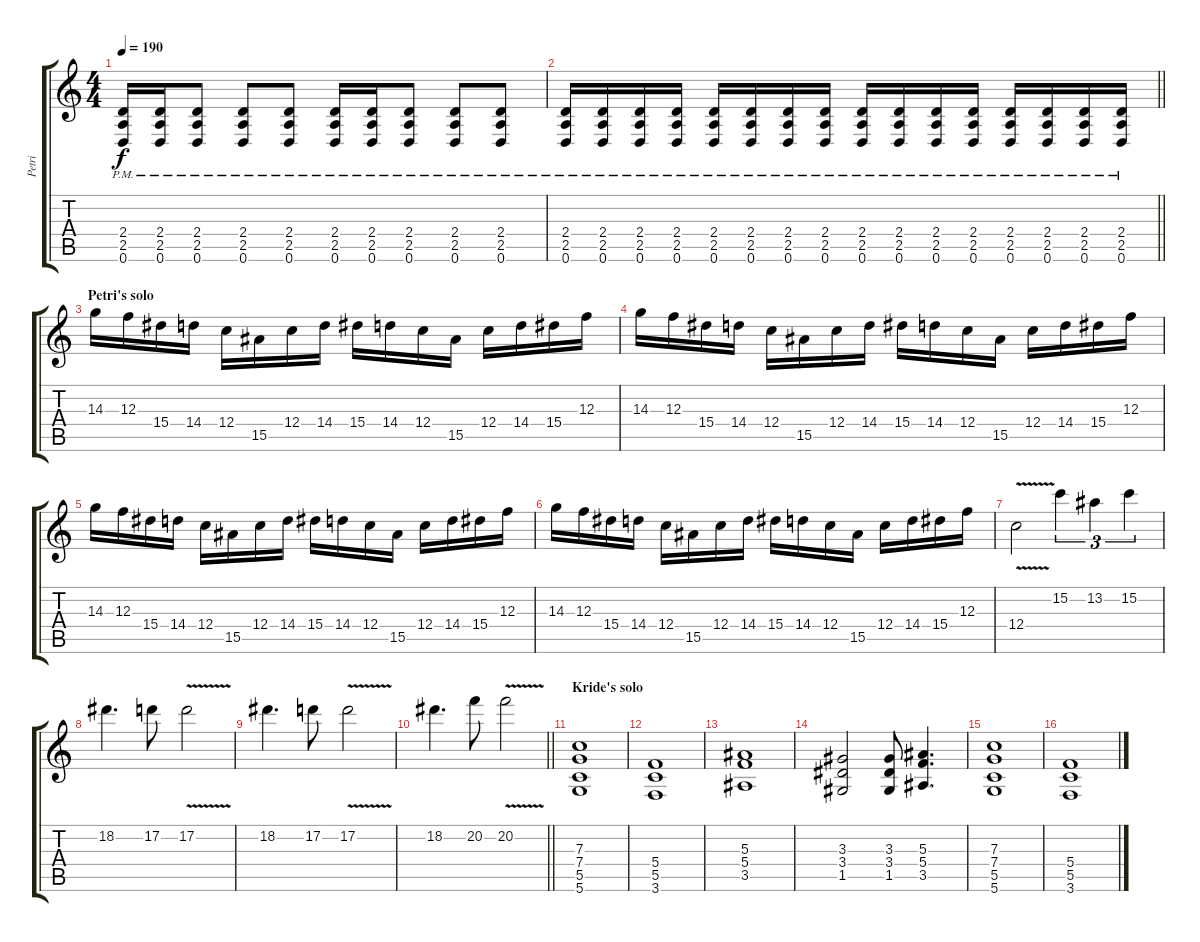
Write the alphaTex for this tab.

\track ("Petri" "Petri") {instrument distortionguitar}
\staff {score tabs}
\tuning (D4 A3 F3 C3 G2 D2) {hide}
\ts (4 4)
\tempo 190
\clef g2
\ks c
(2.4{pm} 2.5{pm} 0.6{pm}).16{dy f} (2.4{pm} 2.5{pm} 0.6{pm}).16 (2.4{pm} 2.5{pm} 0.6{pm}).8 (2.4{pm} 2.5{pm} 0.6{pm}).8 (2.4{pm} 2.5{pm} 0.6{pm}).8 (2.4{pm} 2.5{pm} 0.6{pm}).16 (2.4{pm} 2.5{pm} 0.6{pm}).16 (2.4{pm} 2.5{pm} 0.6{pm}).8 (2.4{pm} 2.5{pm} 0.6{pm}).8 (2.4{pm} 2.5{pm} 0.6{pm}).8 |
\barLineRight lightlight
(2.4{pm} 2.5{pm} 0.6{pm}).16 (2.4{pm} 2.5{pm} 0.6{pm}).16 (2.4{pm} 2.5{pm} 0.6{pm}).16 (2.4{pm} 2.5{pm} 0.6{pm}).16 (2.4{pm} 2.5{pm} 0.6{pm}).16 (2.4{pm} 2.5{pm} 0.6{pm}).16 (2.4{pm} 2.5{pm} 0.6{pm}).16 (2.4{pm} 2.5{pm} 0.6{pm}).16 (2.4{pm} 2.5{pm} 0.6{pm}).16 (2.4{pm} 2.5{pm} 0.6{pm}).16 (2.4{pm} 2.5{pm} 0.6{pm}).16 (2.4{pm} 2.5{pm} 0.6{pm}).16 (2.4{pm} 2.5{pm} 0.6{pm}).16 (2.4{pm} 2.5{pm} 0.6{pm}).16 (2.4{pm} 2.5{pm} 0.6{pm}).16 (2.4{pm} 2.5{pm} 0.6{pm}).16 |
\section ("" "Petri's solo")
14.3.16 12.3.16 15.4.16 14.4.16 12.4.16 15.5.16 12.4.16 14.4.16 15.4.16 14.4.16 12.4.16 15.5.16 12.4.16 14.4.16 15.4.16 12.3.16 |
14.3.16 12.3.16 15.4.16 14.4.16 12.4.16 15.5.16 12.4.16 14.4.16 15.4.16 14.4.16 12.4.16 15.5.16 12.4.16 14.4.16 15.4.16 12.3.16 |
14.3.16 12.3.16 15.4.16 14.4.16 12.4.16 15.5.16 12.4.16 14.4.16 15.4.16 14.4.16 12.4.16 15.5.16 12.4.16 14.4.16 15.4.16 12.3.16 |
14.3.16 12.3.16 15.4.16 14.4.16 12.4.16 15.5.16 12.4.16 14.4.16 15.4.16 14.4.16 12.4.16 15.5.16 12.4.16 14.4.16 15.4.16 12.3.16 |
12.4{v}.2 15.2.4{tu (3 2)} 13.2.4{tu (3 2)} 15.2.4{tu (3 2)} |
18.2.4{d} 17.2.8 17.2{v}.2 |
18.2.4{d} 17.2.8 17.2{v}.2 |
\barLineRight lightlight
18.2.4{d} 20.2.8 20.2{v}.2 |
\section ("" "Kride's solo")
(7.3 7.4 5.5 5.6).1 |
(5.4 5.5 3.6).1 |
(5.3 5.4 3.5).1 |
(3.3 3.4 1.5).2 (3.3 3.4 1.5).8 (5.3 5.4 3.5).4{d} |
(7.3 7.4 5.5 5.6).1 |
(5.4 5.5 3.6).1
